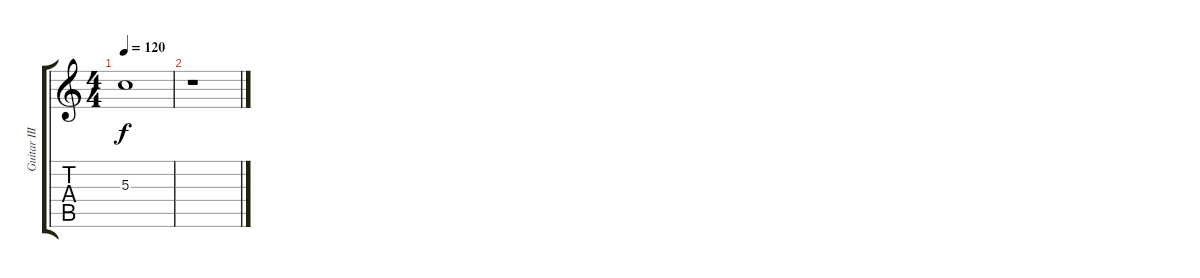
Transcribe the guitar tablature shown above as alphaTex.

\track ("Guitar III" "Guitar III") {instrument overdrivenguitar}
\staff {score tabs}
\tuning (E4 B3 G3 D3 A2 E2) {hide}
\ts (4 4)
\tempo 120
\clef g2
\ks c
5.3{t}.1{dy f} |
r.1
